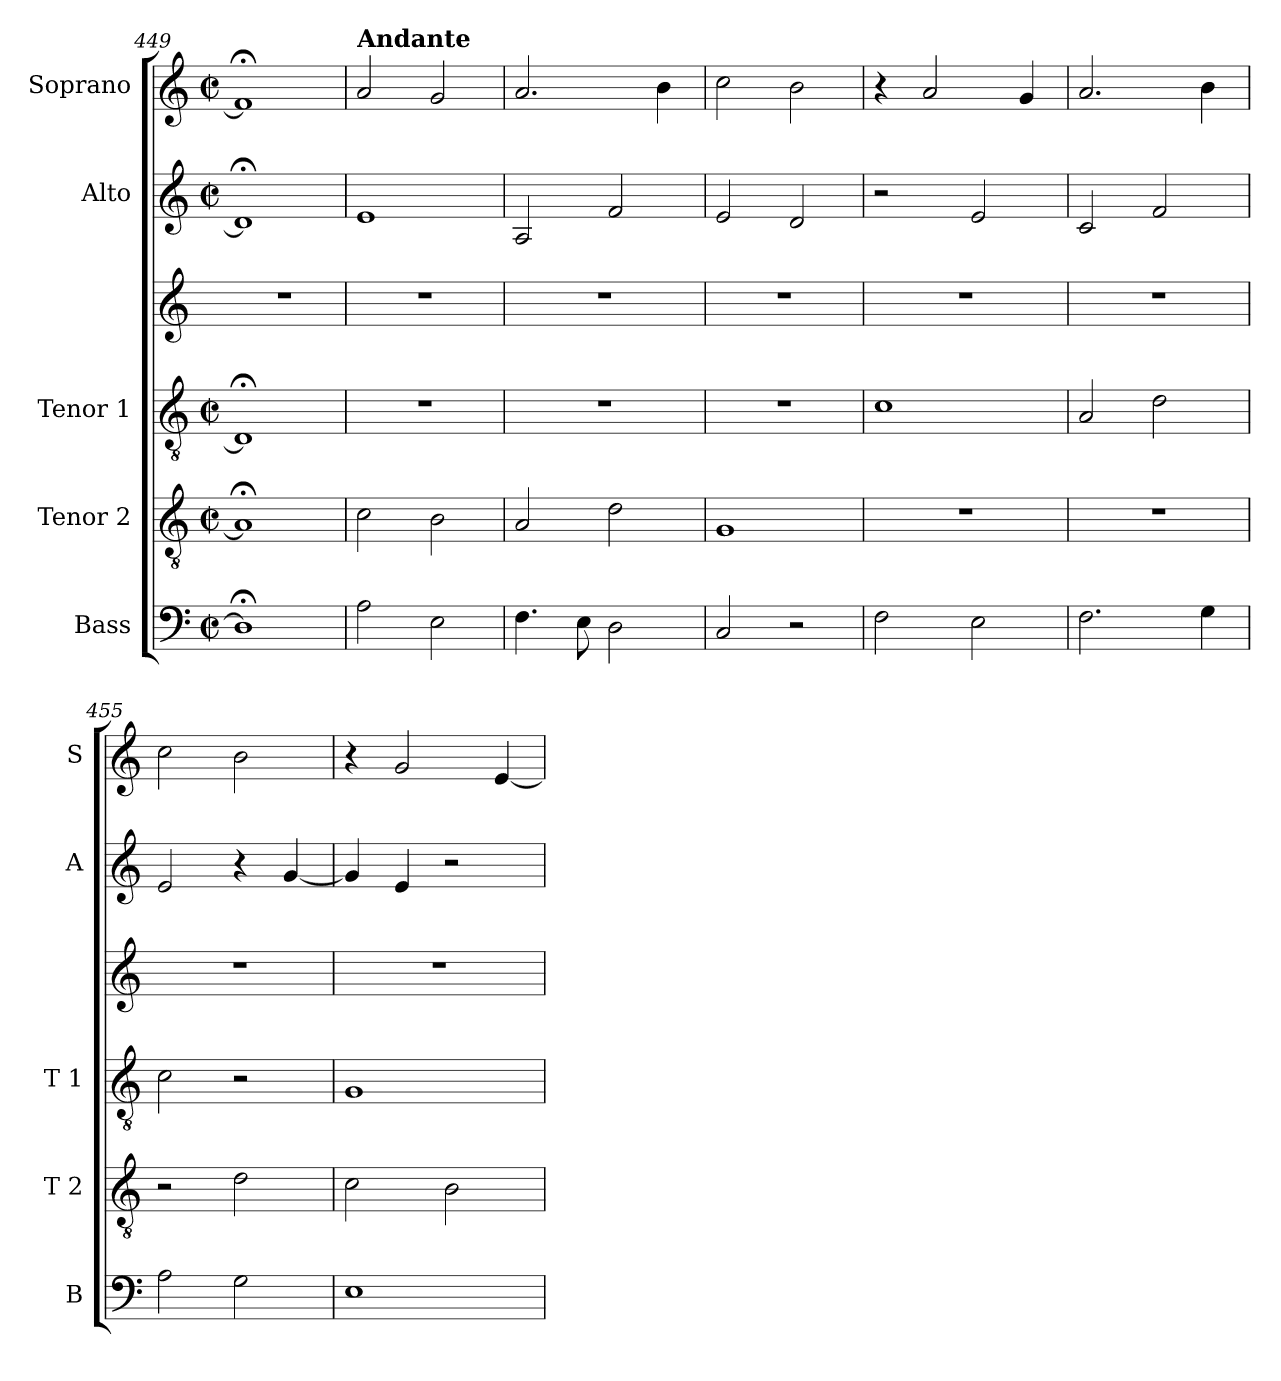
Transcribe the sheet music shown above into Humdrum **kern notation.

**kern	**kern	**kern	**kern	**kern	**kern
*part6	*part5	*part4	*part3	*part2	*part1
*staff6	*staff5	*staff4	*staff3	*staff2	*staff1
*I"Bass	*I"Tenor 2	*I"Tenor 1	*	*I"Alto	*I"Soprano
*I'B	*I'T 2	*I'T 1	*	*I'A	*I'S
*clefF4	*clefGv2	*clefGv2	*clefG2	*clefG2	*clefG2
*k[]	*k[]	*k[]	*k[]	*k[]	*k[]
*C:	*C:	*C:	*C:	*C:	*C:
*M2/2	*M2/2	*M2/2	*	*M2/2	*M2/2
*met(c|)	*met(c|)	*met(c|)	*	*met(c|)	*met(c|)
=449	=449	=449	=449	=449	=449
1D;<]	1A;]	1D;]	1r	1d;]	1f#;]
!!LO:PB:g=z
=450!	=450!	=450!	=450!	=450!	=450!
!	!	!	!	!	!LO:TX:a:B:t=Andante
2A\	2c\	1r	1r	1e	2a/
2E\	2B\	.	.	.	2g/
=451	=451	=451	=451	=451	=451
4.F\	2A/	1r	1r	2A/	2.a/
8E\	.	.	.	.	.
2D\	2d\	.	.	2f/	.
.	.	.	.	.	4b\
=452	=452	=452	=452	=452	=452
2C/	1G	1r	1r	2e/	2cc\
2r	.	.	.	2d/	2b\
=453	=453	=453	=453	=453	=453
2F\	1r	1c	1r	2r	4r
.	.	.	.	.	2a/
2E\	.	.	.	2e/	.
.	.	.	.	.	4g/
=454	=454	=454	=454	=454	=454
2.F\	1r	2A/	1r	2c/	2.a/
.	.	2d\	.	2f/	.
4G\	.	.	.	.	4b\
=455	=455	=455	=455	=455	=455
2A\	2r	2c\	1r	2e/	2cc\
2G\	2d\	2r	.	4r	2b\
.	.	.	.	[<4g/	.
!!LO:LB:g=z
=456	=456	=456	=456	=456	=456
1E	2c\	1G	1r	4g/]	4r
.	.	.	.	4e/	2g/
.	2B\	.	.	2r	.
.	.	.	.	.	[<4e/
=	=	=	=	=	=
*-	*-	*-	*-	*-	*-
